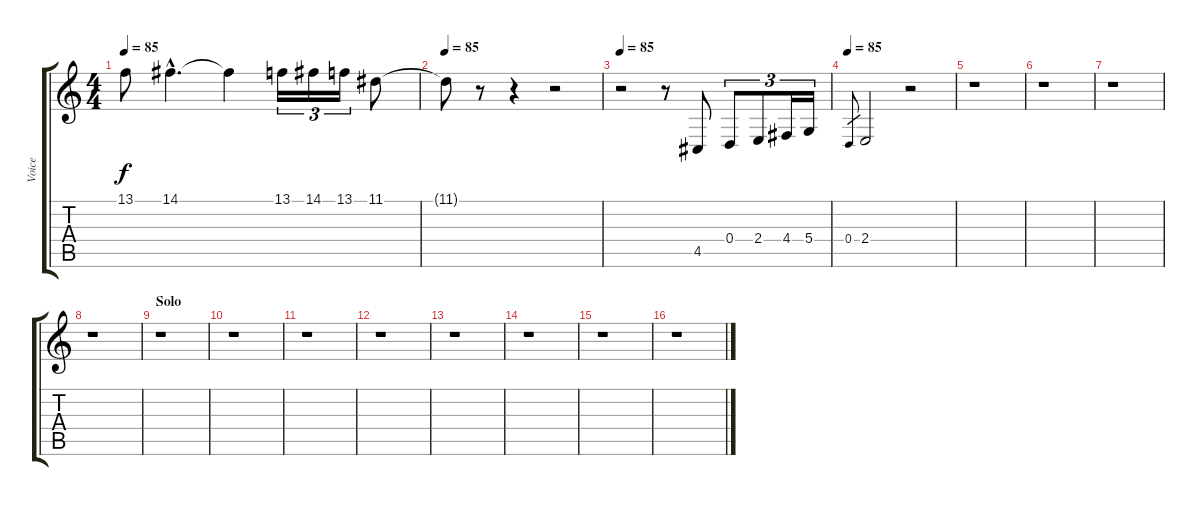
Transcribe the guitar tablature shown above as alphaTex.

\track ("Voice" "Voice") {instrument synthvoice}
\staff {score tabs}
\tuning (E4 B3 G3 D3 A2 E2) {hide}
\ts (4 4)
\tempo 85
\clef g2
\ks c
13.1.8{dy f} 14.1{hac}.4{d} 14.1{t}.4 13.1.16{tu (3 2)} 14.1.16{tu (3 2)} 13.1.16{tu (3 2)} 11.1.8 |
\tempo 85
11.1{t}.8 r.8 r.4 r.2 |
\tempo 85
r.2 r.8 4.5.8 0.4.8{tu (3 2)} 2.4.8{tu (3 2)} 4.4.16{tu (3 2)} 5.4.16{tu (3 2)} |
\tempo 92
\tempo 85
0.4.8{gr} 2.4.2 r.2 |
r.1 |
r.1 |
r.1 |
r.1 |
\section ("" "Solo")
r.1 |
r.1 |
r.1 |
r.1 |
r.1 |
r.1 |
r.1 |
r.1
